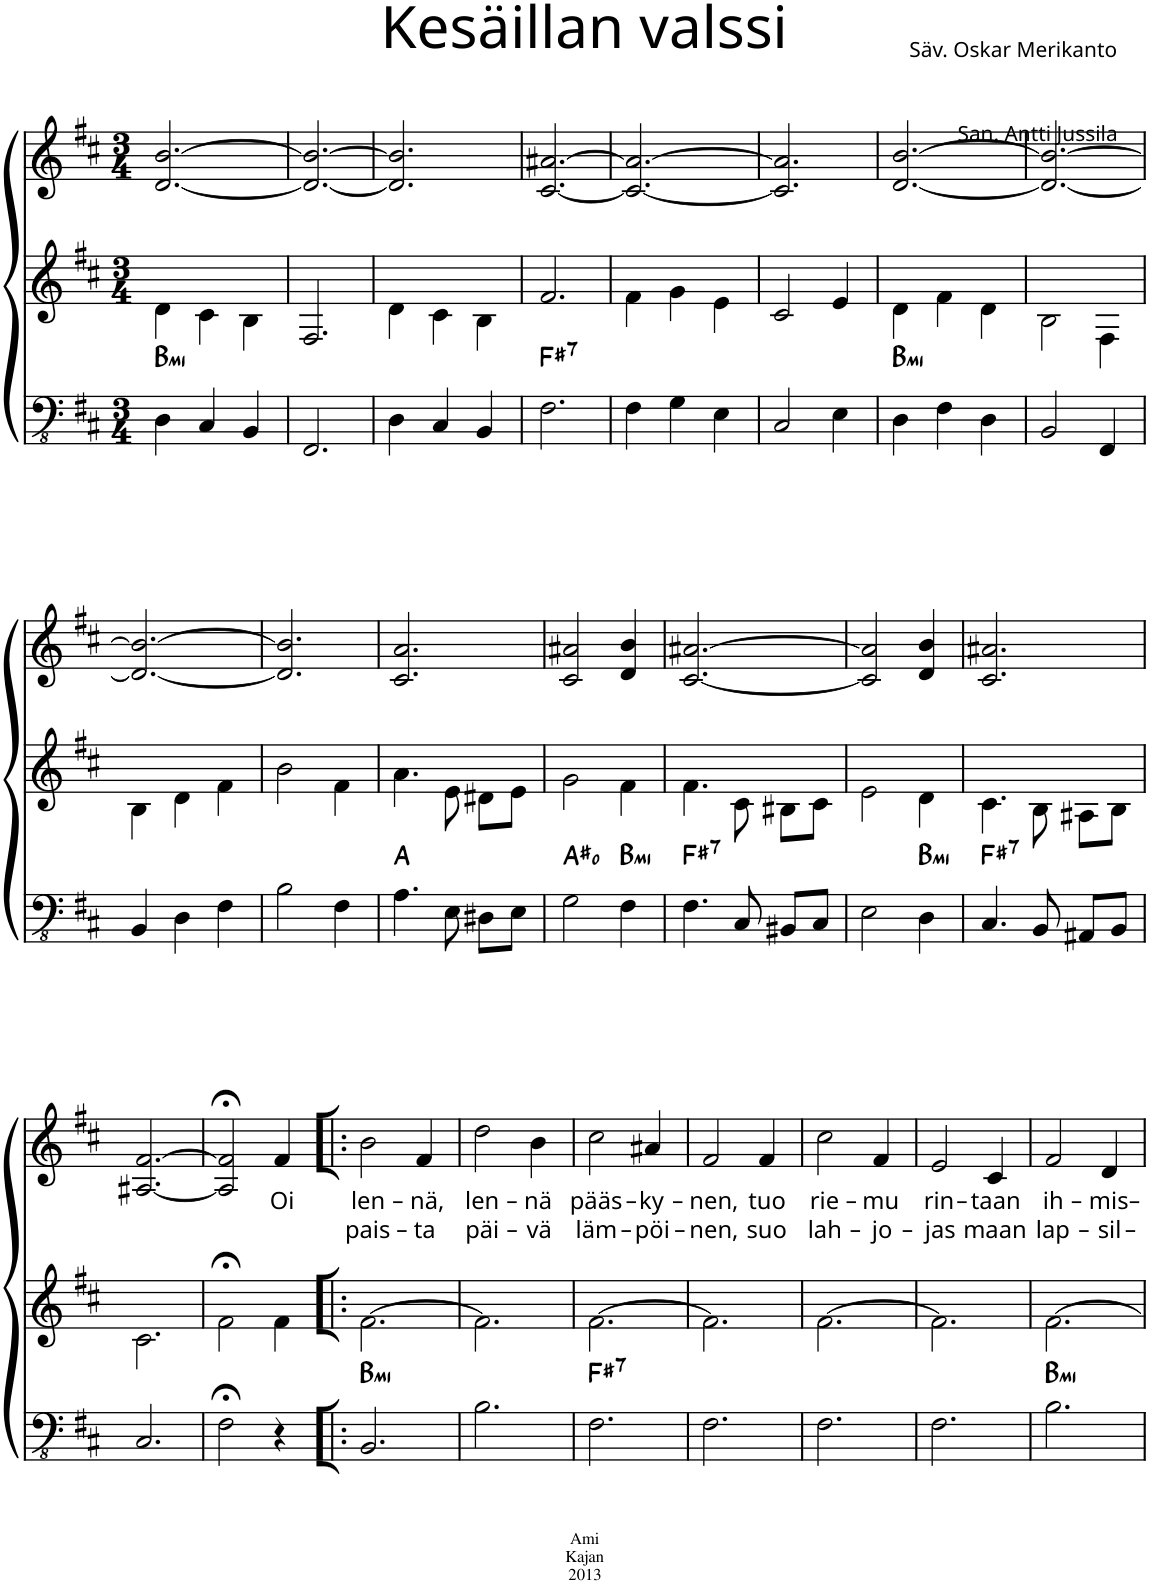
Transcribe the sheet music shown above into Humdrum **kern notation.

**kern	**harte	**kern	**kern	**text	**text
*part3	*part3	*part2	*part1	*part1	*part1
*staff3	*	*staff2	*staff1	*staff1	*staff1
*I"Fretless Electric Bass	*	*I"Piano	*I"Piano	*	*
*	*	*I'Pno	*I'Pno	*	*
*clefFv4	*	*clefG2	*clefG2	*	*
*k[f#c#]	*	*k[f#c#]	*k[f#c#]	*	*
*M3/4	*	*M3/4	*M3/4	*	*
=1	=1	=1	=1	=1	=1
!	!LO:H:kt=mi	!	!	!	!
4DD\	B:min	4d\	[2.d/ [2.b/	.	.
4CC#/	.	4c#\	.	.	.
4BBB/	.	4B\	.	.	.
=2	=2	=2	=2	=2	=2
2.FFF#/	.	2.F#/	2.d/_ 2.b/_	.	.
=3	=3	=3	=3	=3	=3
4DD\	.	4d\	2.d/] 2.b/]	.	.
4CC#/	.	4c#\	.	.	.
4BBB/	.	4B\	.	.	.
=4	=4	=4	=4	=4	=4
!	!LO:H:kt=7	!	!	!	!
2.FF#\	F#:7	2.f#/	[2.c#/ [2.a#X/	.	.
=5	=5	=5	=5	=5	=5
4FF#\	.	4f#\	2.c#/_ 2.a#/_	.	.
4GG\	.	4g\	.	.	.
4EE\	.	4e\	.	.	.
=6	=6	=6	=6	=6	=6
2CC#/	.	2c#/	2.c#/] 2.a#/]	.	.
4EE\	.	4e/	.	.	.
=7	=7	=7	=7	=7	=7
!	!LO:H:kt=mi	!	!	!	!
4DD\	B:min	4d\	[2.d/ [2.b/	.	.
4FF#\	.	4f#\	.	.	.
4DD\	.	4d\	.	.	.
=8	=8	=8	=8	=8	=8
2BBB/	.	2B\	2.d/_ 2.b/_	.	.
4FFF#/	.	4F#\	.	.	.
!!LO:LB:g=z
=9	=9	=9	=9	=9	=9
*k[f#c#]	*	*	*	*	*
4BBB/	.	4B\	2.d/_ 2.b/_	.	.
4DD\	.	4d\	.	.	.
4FF#\	.	4f#\	.	.	.
=10	=10	=10	=10	=10	=10
2BB\	.	2b\	2.d/] 2.b/]	.	.
4FF#\	.	4f#\	.	.	.
=11	=11	=11	=11	=11	=11
4.AA\	A:maj	4.a\	2.c#/ 2.a/	.	.
8EE\	.	8e\	.	.	.
8DD#X\L	.	8d#X\L	.	.	.
8EE\J	.	8e\J	.	.	.
=12	=12	=12	=12	=12	=12
2GG\	A#:dim	2g\	2c#/ 2a#X/	.	.
!	!LO:H:kt=mi	!	!	!	!
4FF#\	B:min	4f#\	4d/ 4b/	.	.
=13	=13	=13	=13	=13	=13
!	!LO:H:kt=7	!	!	!	!
4.FF#\	F#:7	4.f#\	[2.c#/ [2.a#X/	.	.
8CC#/	.	8c#\	.	.	.
8BBB#X/L	.	8B#X\L	.	.	.
8CC#/J	.	8c#\J	.	.	.
=14	=14	=14	=14	=14	=14
2EE\	.	2e\	2c#/] 2a#/]	.	.
!	!LO:H:kt=mi	!	!	!	!
4DD\	B:min	4d\	4d/ 4b/	.	.
=15	=15	=15	=15	=15	=15
!	!LO:H:kt=7	!	!	!	!
4.CC#/	F#:7	4.c#\	2.c#/ 2.a#X/	.	.
8BBB/	.	8B\	.	.	.
8AAA#X/L	.	8A#X\L	.	.	.
8BBB/J	.	8B\J	.	.	.
!!LO:LB:g=z
=16	=16	=16	=16	=16	=16
2.CC#/	.	2.c#\	[2.A#X/ [2.f#/	.	.
=17	=17	=17	=17	=17	=17
2FF#;<\	.	2f#;<\	2A#/];< 2f#/];<	.	.
!	!	!	!	!LO:LY:b	!
4r	.	4f#\	4f#/	Oi	.
=18!|:	=18!|:	=18!|:	=18!|:	=18!|:	=18!|:
!	!LO:H:kt=mi	!	!	!LO:LY:b	!LO:LY:b
2.BBB/	B:min	[2.f#\	2b\	len-	pais-
!	!	!	!	!LO:LY:b	!LO:LY:b
.	.	.	4f#/	-nä,	-ta
=19	=19	=19	=19	=19	=19
!	!	!	!	!LO:LY:b	!LO:LY:b
2.BB\	.	2.f#\]	2dd\	len-	päi-
!	!	!	!	!LO:LY:b	!LO:LY:b
.	.	.	4b\	-nä	-vä
=20	=20	=20	=20	=20	=20
!	!LO:H:kt=7	!	!	!LO:LY:b	!LO:LY:b
2.FF#\	F#:7	[2.f#\	2cc#\	pääs-	läm-
!	!	!	!	!LO:LY:b	!LO:LY:b
.	.	.	4a#X/	-ky-	-pöi-
=21	=21	=21	=21	=21	=21
!	!	!	!	!LO:LY:b	!LO:LY:b
2.FF#\	.	2.f#\]	2f#/	-nen,	-nen,
!	!	!	!	!LO:LY:b	!LO:LY:b
.	.	.	4f#/	tuo	suo
=22	=22	=22	=22	=22	=22
!	!	!	!	!LO:LY:b	!LO:LY:b
2.FF#\	.	[2.f#\	2cc#\	rie-	lah-
!	!	!	!	!LO:LY:b	!LO:LY:b
.	.	.	4f#/	-mu	-jo-
=23	=23	=23	=23	=23	=23
!	!	!	!	!LO:LY:b	!LO:LY:b
2.FF#\	.	2.f#\]	2e/	rin-	-jas
!	!	!	!	!LO:LY:b	!LO:LY:b
.	.	.	4c#/	-taan	maan
=24	=24	=24	=24	=24	=24
!	!LO:H:kt=mi	!	!	!LO:LY:b	!LO:LY:b
2.BB\	B:min	[2.f#\	2f#/	ih-	lap-
!	!	!	!	!LO:LY:b	!LO:LY:b
.	.	.	4d/	-mis-	-sil-
=	=	=	=	=	=
*-	*-	*-	*-	*-	*-
